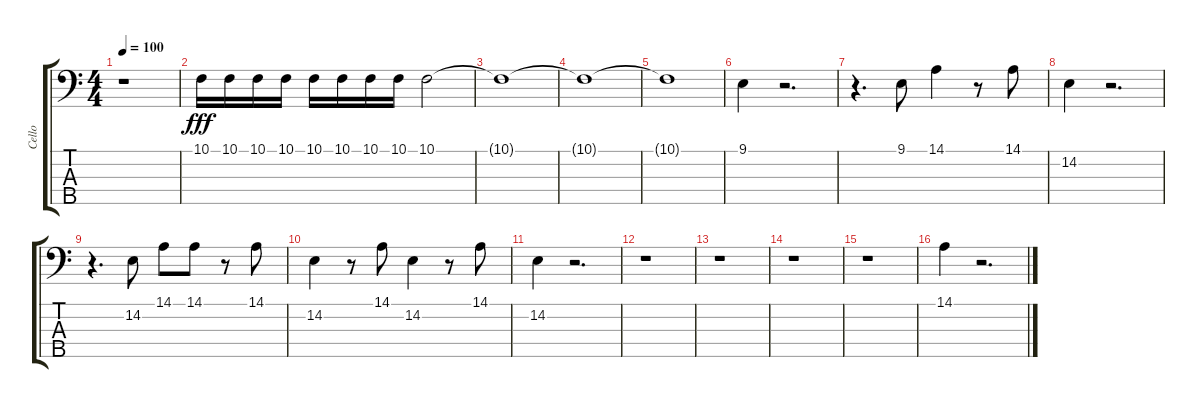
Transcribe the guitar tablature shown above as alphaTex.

\track ("Cello" "Cello") {instrument stringensemble1}
\staff {score tabs}
\tuning (G2 D2 A1 E1 B0) {hide}
\ts (4 4)
\tempo 100
\clef f4
\ks c
r.1{dy fff} |
10.1.16 10.1.16 10.1.16 10.1.16 10.1.16 10.1.16 10.1.16 10.1.16 10.1.2 |
10.1{t}.1 |
10.1{t}.1 |
10.1{t}.1 |
9.1.4 r.2{d} |
r.4{d} 9.1.8 14.1.4 r.8 14.1.8 |
14.2.4 r.2{d} |
r.4{d} 14.2.8 14.1.8 14.1.8 r.8 14.1.8 |
14.2.4 r.8 14.1.8 14.2.4 r.8 14.1.8 |
14.2.4 r.2{d} |
r.1 |
r.1 |
r.1 |
r.1 |
14.1.4 r.2{d}
